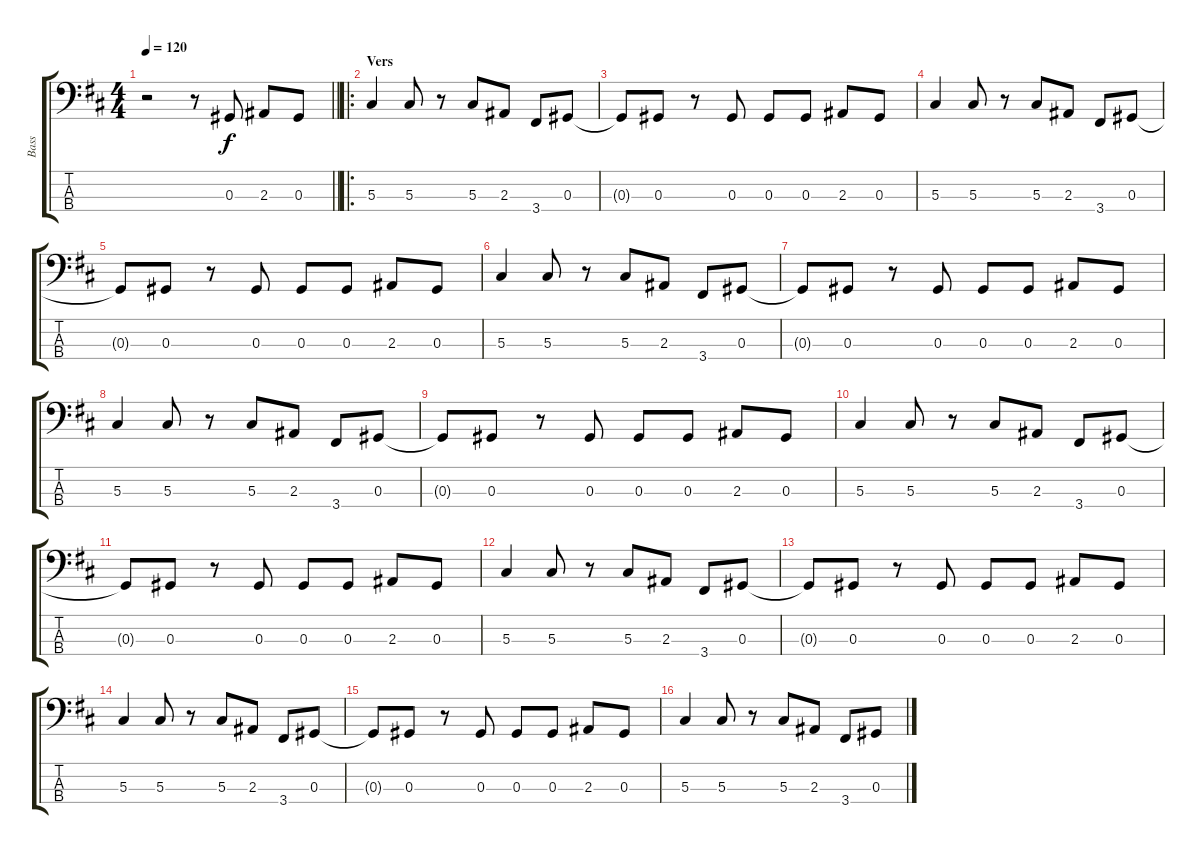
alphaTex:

\track ("Bass" "Bass") {instrument electricbasspick}
\staff {score tabs}
\tuning (Gb2 Db2 Ab1 Eb1) {hide}
\ts (4 4)
\tempo 120
\clef f4
\barLineRight lightlight
\ks d
r.2{dy f} r.8 0.3.8 2.3.8 0.3.8 |
\ro
\section ("" "Vers")
5.3.4 5.3.8 r.8 5.3.8 2.3.8 3.4.8 0.3.8 |
0.3{t}.8 0.3.8 r.8 0.3.8 0.3.8 0.3.8 2.3.8 0.3.8 |
5.3.4 5.3.8 r.8 5.3.8 2.3.8 3.4.8 0.3.8 |
0.3{t}.8 0.3.8 r.8 0.3.8 0.3.8 0.3.8 2.3.8 0.3.8 |
5.3.4 5.3.8 r.8 5.3.8 2.3.8 3.4.8 0.3.8 |
0.3{t}.8 0.3.8 r.8 0.3.8 0.3.8 0.3.8 2.3.8 0.3.8 |
5.3.4 5.3.8 r.8 5.3.8 2.3.8 3.4.8 0.3.8 |
0.3{t}.8 0.3.8 r.8 0.3.8 0.3.8 0.3.8 2.3.8 0.3.8 |
5.3.4 5.3.8 r.8 5.3.8 2.3.8 3.4.8 0.3.8 |
0.3{t}.8 0.3.8 r.8 0.3.8 0.3.8 0.3.8 2.3.8 0.3.8 |
5.3.4 5.3.8 r.8 5.3.8 2.3.8 3.4.8 0.3.8 |
0.3{t}.8 0.3.8 r.8 0.3.8 0.3.8 0.3.8 2.3.8 0.3.8 |
5.3.4 5.3.8 r.8 5.3.8 2.3.8 3.4.8 0.3.8 |
0.3{t}.8 0.3.8 r.8 0.3.8 0.3.8 0.3.8 2.3.8 0.3.8 |
5.3.4 5.3.8 r.8 5.3.8 2.3.8 3.4.8 0.3.8
